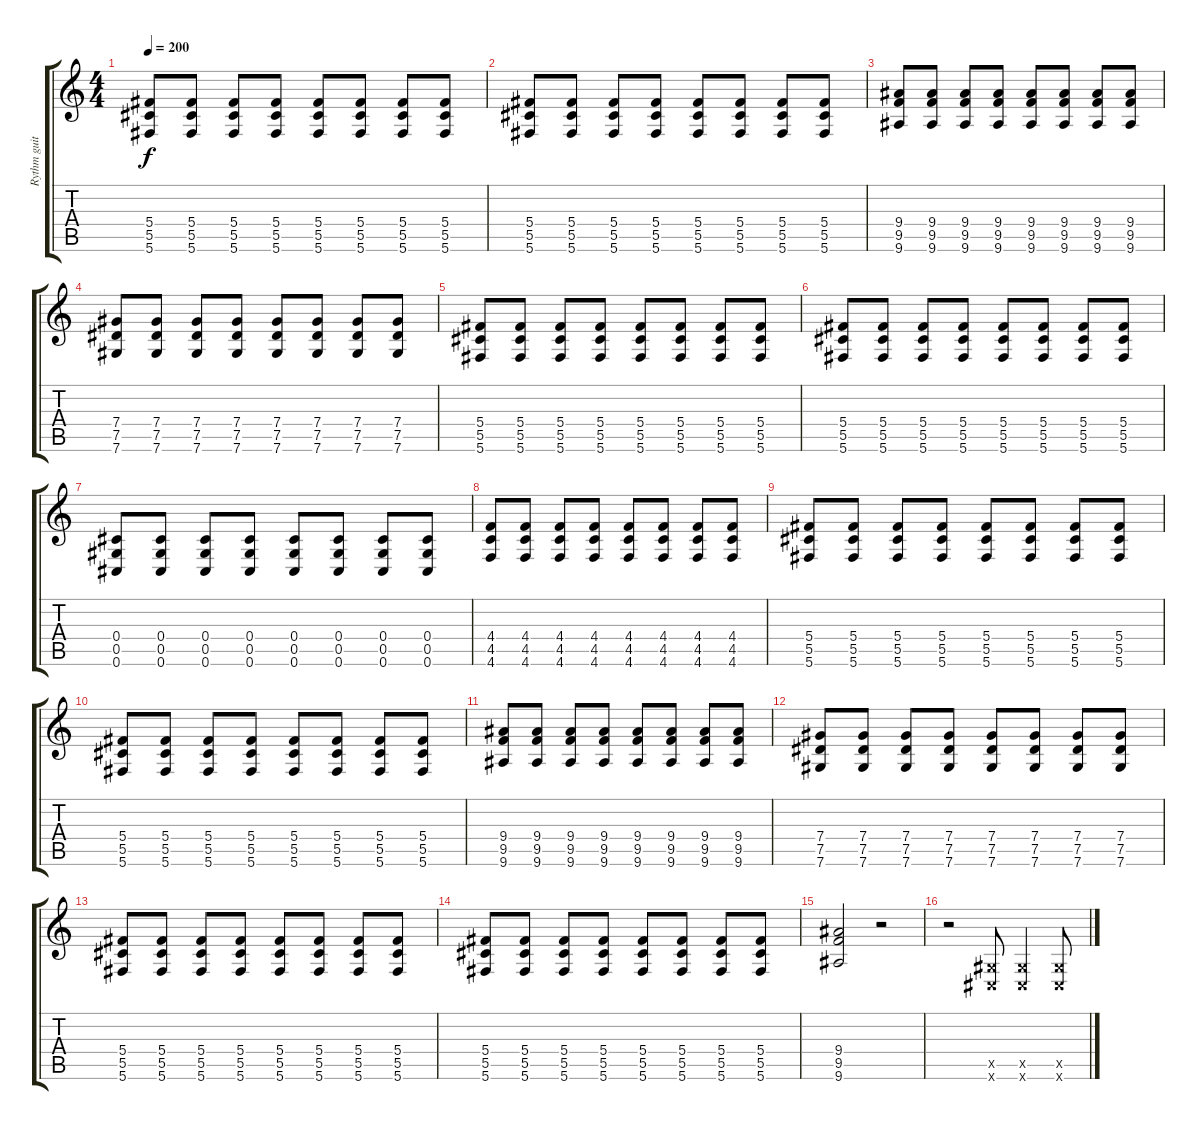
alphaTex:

\track ("Rythm guitar" "Rythm guit") {instrument distortionguitar}
\staff {score tabs}
\tuning (Eb4 Bb3 Gb3 Db3 Ab2 Db2) {hide}
\ts (4 4)
\tempo 200
\clef g2
\ks c
(5.4 5.5 5.6).8{dy f} (5.4 5.5 5.6).8 (5.4 5.5 5.6).8 (5.4 5.5 5.6).8 (5.4 5.5 5.6).8 (5.4 5.5 5.6).8 (5.4 5.5 5.6).8 (5.4 5.5 5.6).8 |
(5.4 5.5 5.6).8 (5.4 5.5 5.6).8 (5.4 5.5 5.6).8 (5.4 5.5 5.6).8 (5.4 5.5 5.6).8 (5.4 5.5 5.6).8 (5.4 5.5 5.6).8 (5.4 5.5 5.6).8 |
(9.4 9.5 9.6).8 (9.4 9.5 9.6).8 (9.4 9.5 9.6).8 (9.4 9.5 9.6).8 (9.4 9.5 9.6).8 (9.4 9.5 9.6).8 (9.4 9.5 9.6).8 (9.4 9.5 9.6).8 |
(7.4 7.5 7.6).8 (7.4 7.5 7.6).8 (7.4 7.5 7.6).8 (7.4 7.5 7.6).8 (7.4 7.5 7.6).8 (7.4 7.5 7.6).8 (7.4 7.5 7.6).8 (7.4 7.5 7.6).8 |
(5.4 5.5 5.6).8 (5.4 5.5 5.6).8 (5.4 5.5 5.6).8 (5.4 5.5 5.6).8 (5.4 5.5 5.6).8 (5.4 5.5 5.6).8 (5.4 5.5 5.6).8 (5.4 5.5 5.6).8 |
(5.4 5.5 5.6).8 (5.4 5.5 5.6).8 (5.4 5.5 5.6).8 (5.4 5.5 5.6).8 (5.4 5.5 5.6).8 (5.4 5.5 5.6).8 (5.4 5.5 5.6).8 (5.4 5.5 5.6).8 |
(0.4 0.5 0.6).8 (0.4 0.5 0.6).8 (0.4 0.5 0.6).8 (0.4 0.5 0.6).8 (0.4 0.5 0.6).8 (0.4 0.5 0.6).8 (0.4 0.5 0.6).8 (0.4 0.5 0.6).8 |
(4.4 4.5 4.6).8 (4.4 4.5 4.6).8 (4.4 4.5 4.6).8 (4.4 4.5 4.6).8 (4.4 4.5 4.6).8 (4.4 4.5 4.6).8 (4.4 4.5 4.6).8 (4.4 4.5 4.6).8 |
(5.4 5.5 5.6).8 (5.4 5.5 5.6).8 (5.4 5.5 5.6).8 (5.4 5.5 5.6).8 (5.4 5.5 5.6).8 (5.4 5.5 5.6).8 (5.4 5.5 5.6).8 (5.4 5.5 5.6).8 |
(5.4 5.5 5.6).8 (5.4 5.5 5.6).8 (5.4 5.5 5.6).8 (5.4 5.5 5.6).8 (5.4 5.5 5.6).8 (5.4 5.5 5.6).8 (5.4 5.5 5.6).8 (5.4 5.5 5.6).8 |
(9.4 9.5 9.6).8 (9.4 9.5 9.6).8 (9.4 9.5 9.6).8 (9.4 9.5 9.6).8 (9.4 9.5 9.6).8 (9.4 9.5 9.6).8 (9.4 9.5 9.6).8 (9.4 9.5 9.6).8 |
(7.4 7.5 7.6).8 (7.4 7.5 7.6).8 (7.4 7.5 7.6).8 (7.4 7.5 7.6).8 (7.4 7.5 7.6).8 (7.4 7.5 7.6).8 (7.4 7.5 7.6).8 (7.4 7.5 7.6).8 |
(5.4 5.5 5.6).8 (5.4 5.5 5.6).8 (5.4 5.5 5.6).8 (5.4 5.5 5.6).8 (5.4 5.5 5.6).8 (5.4 5.5 5.6).8 (5.4 5.5 5.6).8 (5.4 5.5 5.6).8 |
(5.4 5.5 5.6).8 (5.4 5.5 5.6).8 (5.4 5.5 5.6).8 (5.4 5.5 5.6).8 (5.4 5.5 5.6).8 (5.4 5.5 5.6).8 (5.4 5.5 5.6).8 (5.4 5.5 5.6).8 |
(9.4 9.5 9.6).2 r.2 |
r.2 (0.5{x} 0.6{x}).8 (0.5{x} 0.6{x}).4 (0.5{x} 0.6{x}).8
